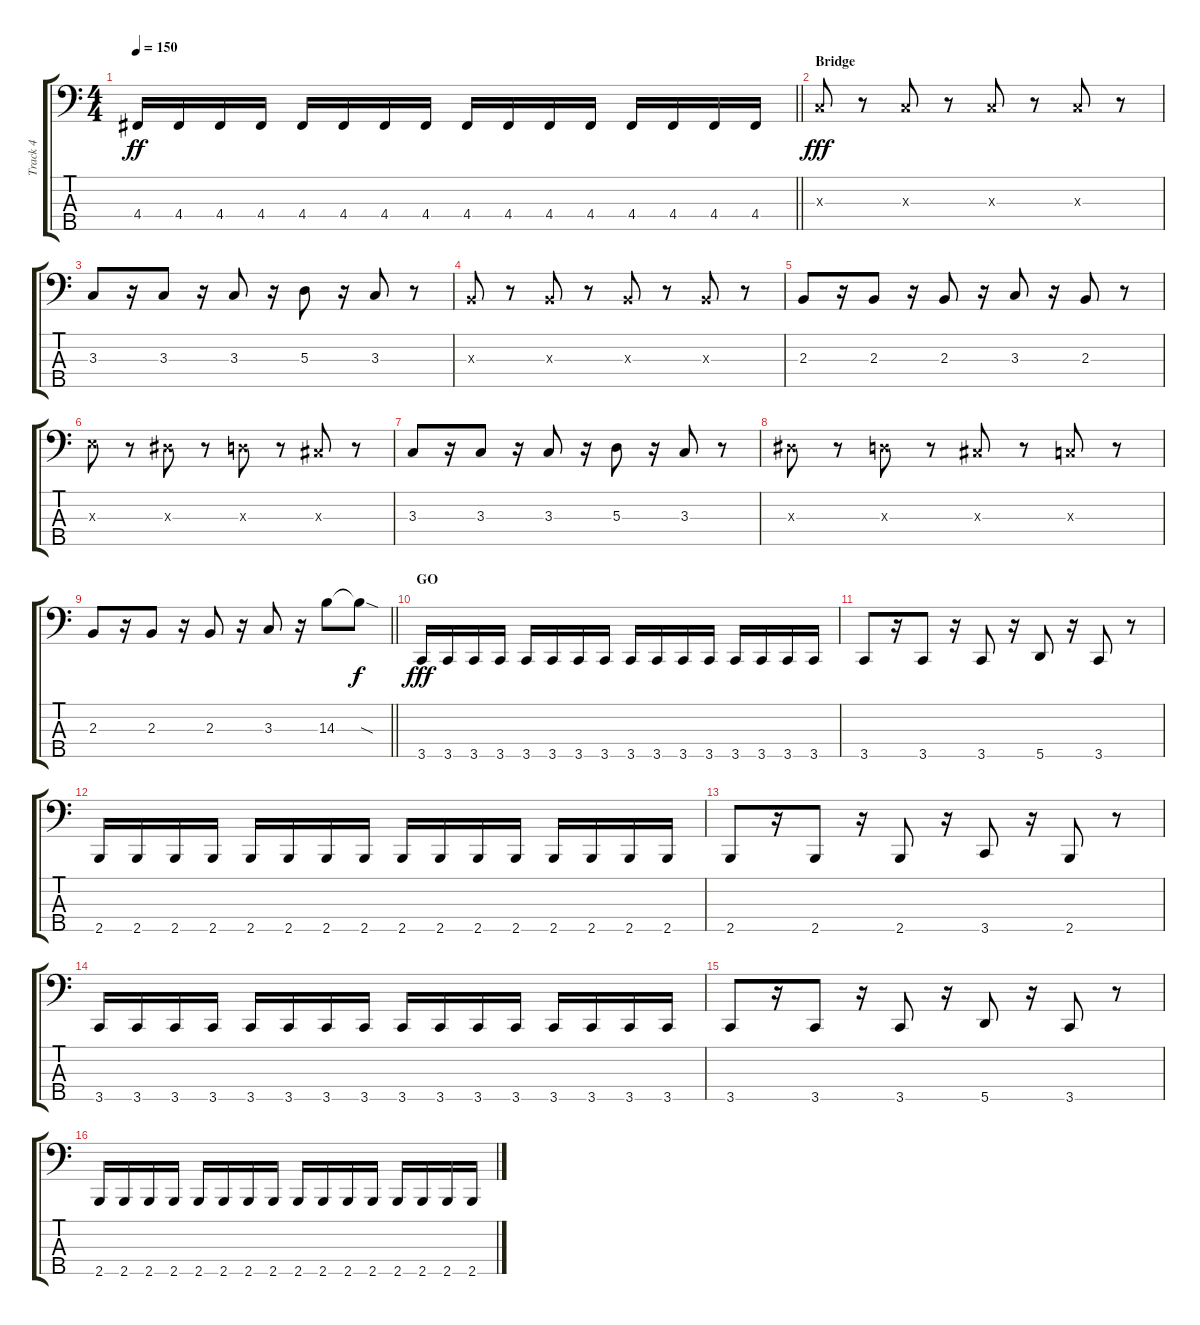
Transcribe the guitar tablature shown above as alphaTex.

\track ("Track 4" "Track 4") {instrument electricbasspick}
\staff {score tabs}
\tuning (G2 D2 A1 D1 A0) {hide}
\ts (4 4)
\tempo 150
\clef f4
\barLineRight lightlight
\ks c
4.4.16{dy ff} 4.4.16 4.4.16 4.4.16 4.4.16 4.4.16 4.4.16 4.4.16 4.4.16 4.4.16 4.4.16 4.4.16 4.4.16 4.4.16 4.4.16 4.4.16 |
\section ("" "Bridge")
3.3{x}.8{dy fff} r.8 3.3{x}.8 r.8 3.3{x}.8 r.8 3.3{x}.8 r.8 |
3.3.8 r.16 3.3.8 r.16 3.3.8 r.16 5.3.8 r.16 3.3.8 r.8 |
2.3{x}.8 r.8 2.3{x}.8 r.8 2.3{x}.8 r.8 2.3{x}.8 r.8 |
2.3.8 r.16 2.3.8 r.16 2.3.8 r.16 3.3.8 r.16 2.3.8 r.8 |
7.3{x}.8 r.8 6.3{x}.8 r.8 5.3{x}.8 r.8 4.3{x}.8 r.8 |
3.3.8 r.16 3.3.8 r.16 3.3.8 r.16 5.3.8 r.16 3.3.8 r.8 |
6.3{x}.8 r.8 5.3{x}.8 r.8 4.3{x}.8 r.8 3.3{x}.8 r.8 |
\barLineRight lightlight
2.3.8 r.16 2.3.8 r.16 2.3.8 r.16 3.3.8 r.16 14.3.8 14.3{sod t}.8{dy f} |
\section ("" "GO")
3.5.16{dy fff} 3.5.16 3.5.16 3.5.16 3.5.16 3.5.16 3.5.16 3.5.16 3.5.16 3.5.16 3.5.16 3.5.16 3.5.16 3.5.16 3.5.16 3.5.16 |
3.5.8 r.16 3.5.8 r.16 3.5.8 r.16 5.5.8 r.16 3.5.8 r.8 |
2.5.16 2.5.16 2.5.16 2.5.16 2.5.16 2.5.16 2.5.16 2.5.16 2.5.16 2.5.16 2.5.16 2.5.16 2.5.16 2.5.16 2.5.16 2.5.16 |
2.5.8 r.16 2.5.8 r.16 2.5.8 r.16 3.5.8 r.16 2.5.8 r.8 |
3.5.16 3.5.16 3.5.16 3.5.16 3.5.16 3.5.16 3.5.16 3.5.16 3.5.16 3.5.16 3.5.16 3.5.16 3.5.16 3.5.16 3.5.16 3.5.16 |
3.5.8 r.16 3.5.8 r.16 3.5.8 r.16 5.5.8 r.16 3.5.8 r.8 |
2.5.16 2.5.16 2.5.16 2.5.16 2.5.16 2.5.16 2.5.16 2.5.16 2.5.16 2.5.16 2.5.16 2.5.16 2.5.16 2.5.16 2.5.16 2.5.16
